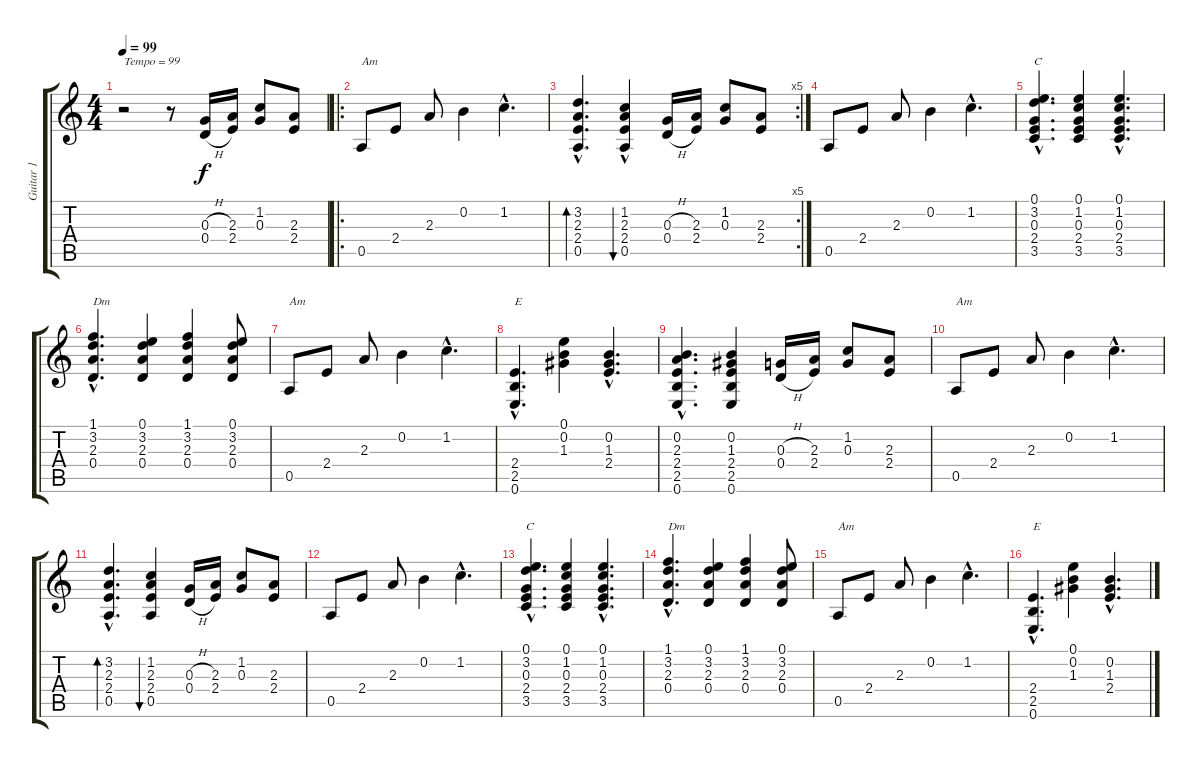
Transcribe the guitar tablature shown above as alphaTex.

\track ("Guitar 1" "Guitar 1") {instrument acousticguitarsteel}
\staff {score tabs}
\tuning (E4 B3 G3 D3 A2 E2) {hide}
\ts (4 4)
\tempo 99
\clef g2
\ks c
r.2{txt "Tempo = 99" dy f instrument acousticguitarsteel} r.8 (0.3{h} 0.4{h}).16 (2.3 2.4).16 (1.2 0.3).8 (2.3 2.4).8 |
\ro
0.5.8{txt "Am"} 2.4.8 2.3.8 0.2.4 1.2{hac}.4{d} |
\rc 5
(3.2{hac} 2.3{hac} 2.4 0.5{hac}).4{d bd 30} (1.2{hac} 2.3{hac} 2.4{hac} 0.5).4{bu 30} (0.3{h} 0.4{h}).16 (2.3 2.4).16 (1.2 0.3).8 (2.3 2.4).8 |
0.5.8 2.4.8 2.3.8 0.2.4 1.2{hac}.4{d} |
(0.1{hac} 3.2{hac} 0.3{hac} 2.4{hac} 3.5{hac}).4{d txt "C"} (0.1 1.2 0.3 2.4 3.5).4 (0.1{hac} 1.2{hac} 0.3{hac} 2.4{hac} 3.5{hac}).4{d} |
(1.1{hac} 3.2{hac} 2.3{hac} 0.4{hac}).4{d txt "Dm"} (0.1 3.2 2.3 0.4).4 (1.1 3.2 2.3 0.4).4 (0.1 3.2 2.3 0.4).8 |
0.5.8{txt "Am"} 2.4.8 2.3.8 0.2.4 1.2{hac}.4{d} |
(2.4{hac} 2.5{hac} 0.6{hac}).4{d txt "E"} (0.1 0.2 1.3).4 (0.2{hac} 1.3{hac} 2.4{hac}).4{d} |
(0.2{hac} 2.3{hac} 2.4{hac} 2.5{hac} 0.6{hac}).4{d} (0.2 1.3 2.4 2.5 0.6).4 (0.3{h} 0.4{h}).16 (2.3 2.4).16 (1.2 0.3).8 (2.3 2.4).8 |
0.5.8{txt "Am"} 2.4.8 2.3.8 0.2.4 1.2{hac}.4{d} |
(3.2{hac} 2.3{hac} 2.4{hac} 0.5{hac}).4{d bd 30} (1.2 2.3 2.4 0.5).4{bu 30} (0.3{h} 0.4{h}).16 (2.3 2.4).16 (1.2 0.3).8 (2.3 2.4).8 |
0.5.8 2.4.8 2.3.8 0.2.4 1.2{hac}.4{d} |
(0.1{hac} 3.2{hac} 0.3{hac} 2.4{hac} 3.5{hac}).4{d txt "C"} (0.1 1.2 0.3 2.4 3.5).4 (0.1{hac} 1.2{hac} 0.3{hac} 2.4{hac} 3.5{hac}).4{d} |
(1.1{hac} 3.2{hac} 2.3{hac} 0.4{hac}).4{d txt "Dm"} (0.1 3.2 2.3 0.4).4 (1.1 3.2 2.3 0.4).4 (0.1 3.2 2.3 0.4).8 |
0.5.8{txt "Am"} 2.4.8 2.3.8 0.2.4 1.2{hac}.4{d} |
(2.4{hac} 2.5{hac} 0.6{hac}).4{d txt "E"} (0.1 0.2 1.3).4 (0.2{hac} 1.3{hac} 2.4{hac}).4{d}
